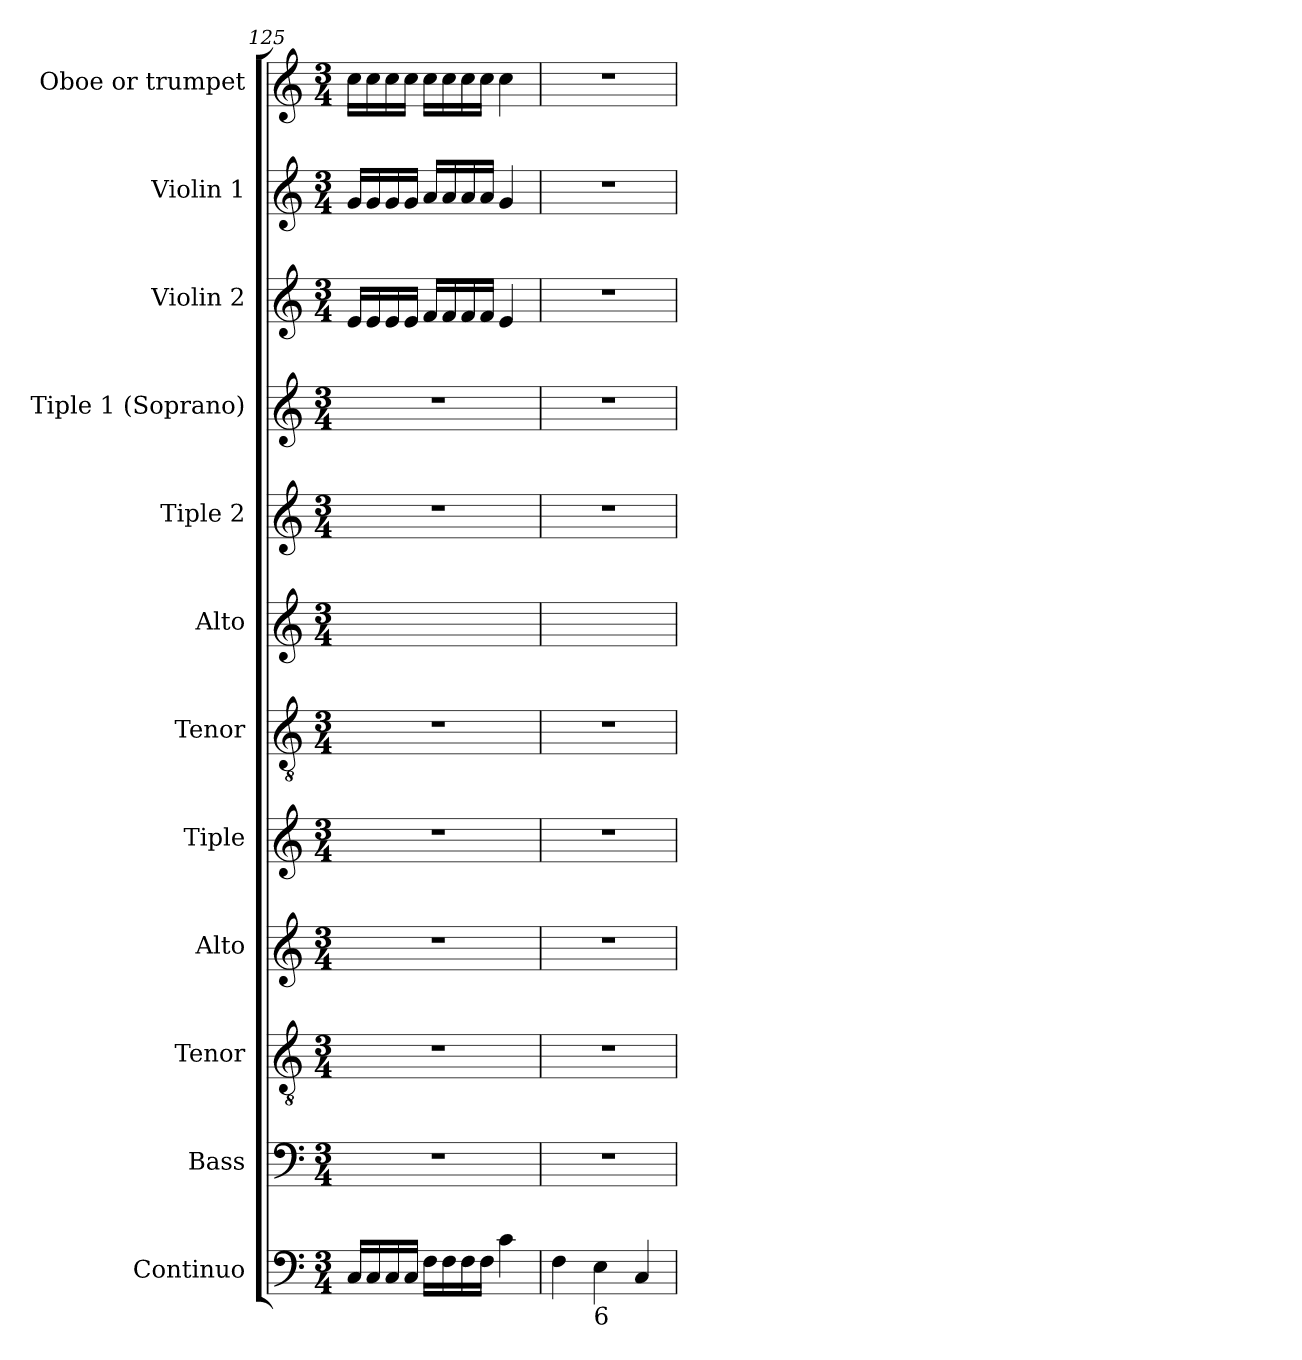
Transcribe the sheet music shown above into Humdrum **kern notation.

**kern	**kern	**kern	**kern	**kern	**kern	**kern	**kern	**kern	**kern	**kern	**kern
*part12	*part11	*part10	*part9	*part8	*part7	*part6	*part5	*part4	*part3	*part2	*part1
*staff12	*staff11	*staff10	*staff9	*staff8	*staff7	*staff6	*staff5	*staff4	*staff3	*staff2	*staff1
*I"Continuo	*I"Bass	*I"Tenor	*I"Alto	*I"Tiple	*I"Tenor	*I"Alto	*I"Tiple 2	*I"Tiple 1 (Soprano)	*I"Violin 2	*I"Violin 1	*I"Oboe or trumpet
*	*I'B.	*I'T.	*I'A.	*	*I'T.	*I'A.	*	*I'S1.	*I'Vln. 2	*I'Vln. 1	*I'Ob.
*clefF4	*clefF4	*clefGv2	*clefG2	*clefG2	*clefGv2	*clefG2	*clefG2	*clefG2	*clefG2	*clefG2	*clefG2
*	*	*ITrd7c12	*	*	*ITrd7c12	*	*	*	*	*	*
*k[]	*k[]	*k[]	*k[]	*k[]	*k[]	*k[]	*k[]	*k[]	*k[]	*k[]	*k[]
*C:	*C:	*C:	*C:	*C:	*C:	*C:	*C:	*C:	*C:	*C:	*C:
*M3/4	*M3/4	*M3/4	*M3/4	*M3/4	*M3/4	*M3/4	*M3/4	*M3/4	*M3/4	*M3/4	*M3/4
=125	=125	=125	=125	=125	=125	=125	=125	=125	=125	=125	=125
!	!LO:N:vis=1	!LO:N:vis=1	!LO:N:vis=1	!LO:N:vis=1	!LO:N:vis=1	!LO:N:vis=1	!LO:N:vis=1	!LO:N:vis=1	!	!	!
16Ci/LL	2.r	2.r	2.r	2.r	2.r	2.ryy	2.r	2.r	16ei/LL	16gi/LL	16cci\LL
16Ci/	.	.	.	.	.	.	.	.	16ei/	16gi/	16cci\
16Ci/	.	.	.	.	.	.	.	.	16ei/	16gi/	16cci\
16Ci/JJ	.	.	.	.	.	.	.	.	16ei/JJ	16gi/JJ	16cci\JJ
16Fi\LL	.	.	.	.	.	.	.	.	16fi/LL	16ai/LL	16cci\LL
16Fi\	.	.	.	.	.	.	.	.	16fi/	16ai/	16cci\
16Fi\	.	.	.	.	.	.	.	.	16fi/	16ai/	16cci\
16Fi\JJ	.	.	.	.	.	.	.	.	16fi/JJ	16ai/JJ	16cci\JJ
4ci\	.	.	.	.	.	.	.	.	4ei/	4gi/	4cci\
=126	=126	=126	=126	=126	=126	=126	=126	=126	=126	=126	=126
!	!LO:N:vis=1	!LO:N:vis=1	!LO:N:vis=1	!LO:N:vis=1	!LO:N:vis=1	!LO:N:vis=1	!LO:N:vis=1	!LO:N:vis=1	!LO:N:vis=1	!LO:N:vis=1	!LO:N:vis=1
4Fi\	2.r	2.r	2.r	2.r	2.r	2.ryy	2.r	2.r	2.r	2.r	2.r
!LO:TX:b:t=6	!	!	!	!	!	!	!	!	!	!	!
4Ei\	.	.	.	.	.	.	.	.	.	.	.
4Ci/	.	.	.	.	.	.	.	.	.	.	.
=	=	=	=	=	=	=	=	=	=	=	=
*-	*-	*-	*-	*-	*-	*-	*-	*-	*-	*-	*-
